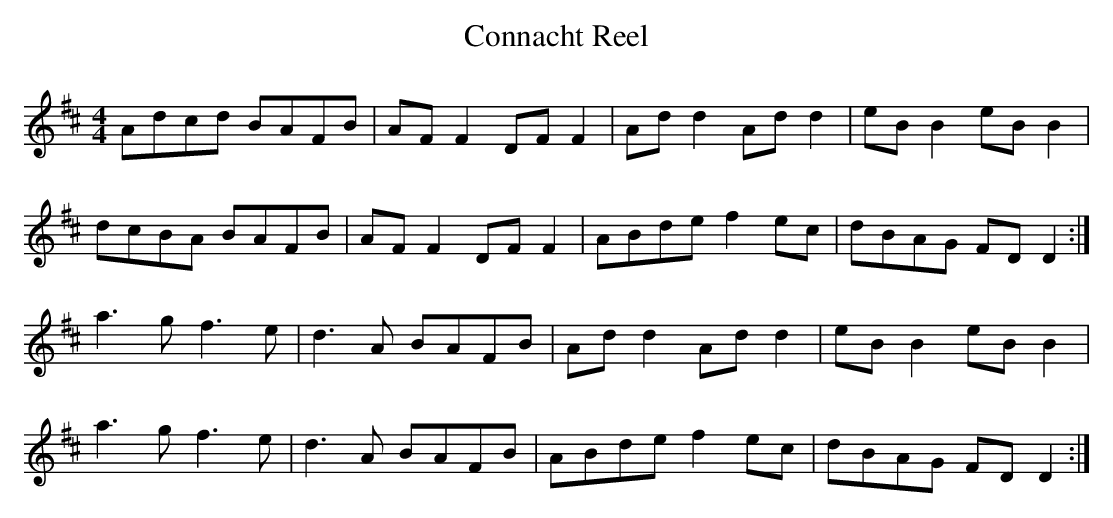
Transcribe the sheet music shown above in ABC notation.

X:1
T: Connacht Reel
M: 4/4
L: 1/8
K: D
Adcd BAFB | AF F2 DF F2 | Ad d2 Ad d2 | eB B2 eB B2 |
dcBA BAFB | AF F2 DF F2 | ABde f2 ec | dBAG FD D2 :|
a3 g f3 e | d3 A BAFB | Ad d2 Ad d2 | eB B2 eB B2 |
a3 g f3 e | d3 A BAFB | ABde f2 ec | dBAG FD D2 :|
